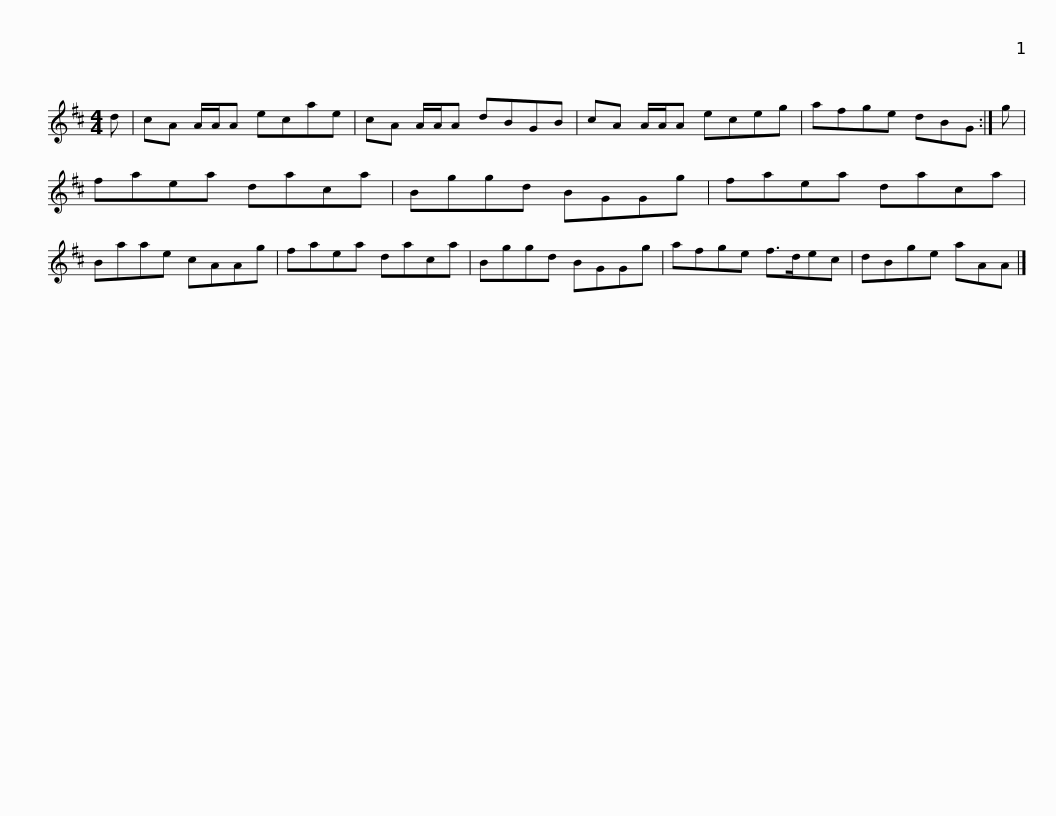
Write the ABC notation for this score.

X:1
L:1/8
M:4/4
I:linebreak $
K:D
V:1 treble
V:1
 d | cA A/A/A ecae | cA A/A/A dBGB | cA A/A/A eceg | afge dBG :| %5
 g |$ faea daca | Bggd BGGg | faea daca | Baae cAAg | %10
 faea daca |$ Bggd BGGg | afge f>dec | dBge aAA |] %14
